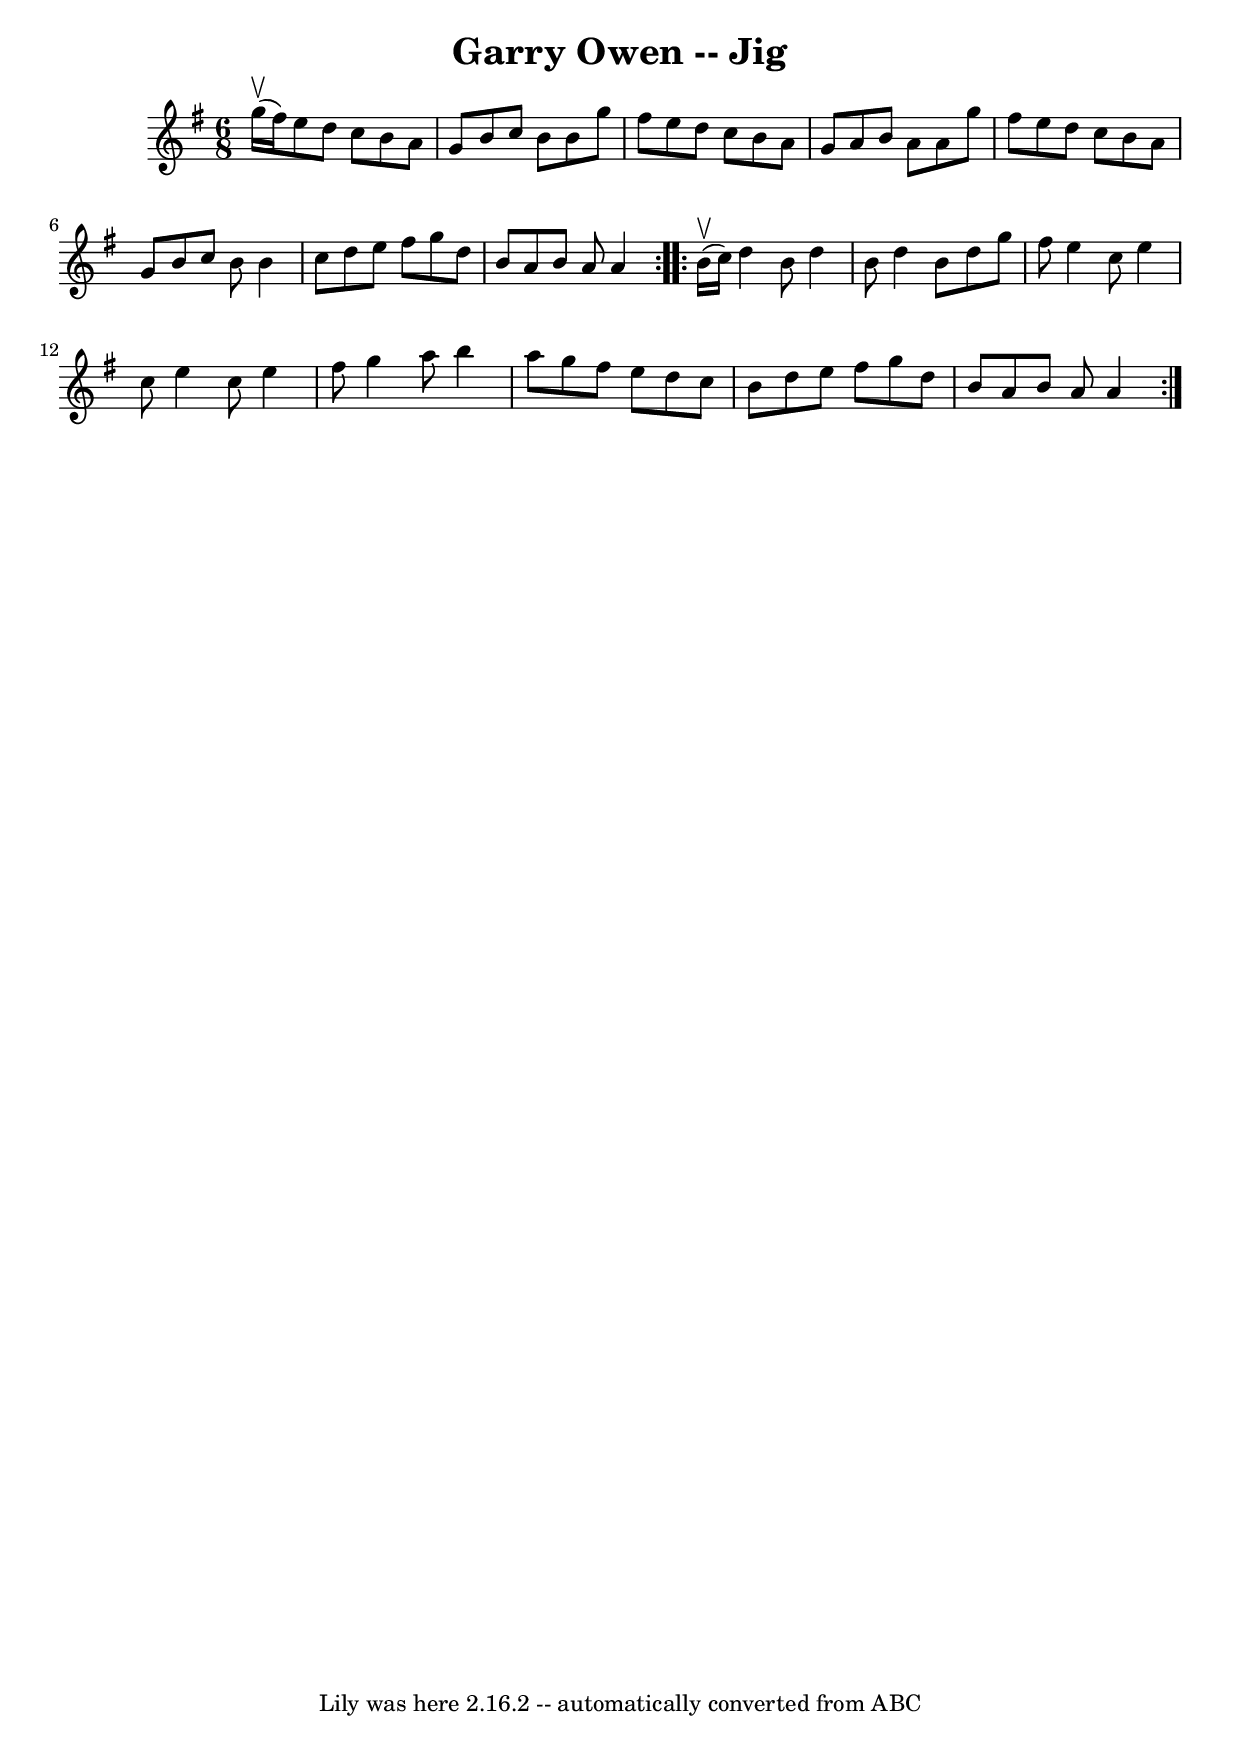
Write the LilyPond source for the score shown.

\version "2.16.2"
\include "Mammoth.ily"
\header {
  %% book = "Ryan's Mammoth Collection"
  crossRefNumber = "1"
  footnotes = "\\\\GARRY OWEN. (FORE AND AFTER.) Two couples stand in a line, partners\\\\facing each other.  All balance, straight or Highland chain, (this is\\\\repeat:ed two or three times) a lady and gent, stop in the centre and\\\\balance, straight right and left, other couple the same. Repeat: at:\\\\pleasure."
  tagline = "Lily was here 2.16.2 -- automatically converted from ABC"
  title = "Garry Owen -- Jig"

}
voicedefault =  {



  \repeat volta 2 {

    \time 6/8 
    \key g \major
    g''16^\upbow(fis''16) |
    e''8 d''8  
    c''8 b'8 a'8 g'8  |
    b'8 c''8 b'8 b'8 g''8    
    fis''8  |
    e''8 d''8 c''8 b'8 a'8 g'8  |
    a'8    
    b'8 a'8 a'8 g''8 fis''8  |
    e''8 d''8 c''8 b'8    
    a'8 g'8  |
    b'8 c''8 b'8 b'4 c''8  |
    d''8    
    e''8 fis''8 g''8 d''8 b'8  |
    a'8 b'8 a'8 a'4  

  } 
  \repeat volta 2 {
    b'16^\upbow(c''16) |
    d''4 b'8    
    d''4 b'8  |
    d''4 b'8 d''8 g''8 fis''8  |
    e''4  
    c''8 e''4 c''8  |
    e''4 c''8 e''4 fis''8  |
    
    g''4 a''8 b''4 a''8  |
    g''8 fis''8 e''8 d''8 c''8 
    b'8  |
    d''8 e''8 fis''8 g''8 d''8 b'8  |
    
    a'8 b'8 a'8 a'4  
  }   

}

\score{
  <<

    \context Staff="default"
    {
      \voicedefault 
      
    }

  >>
  \layout {
    
  }
  \midi {
  }

}
